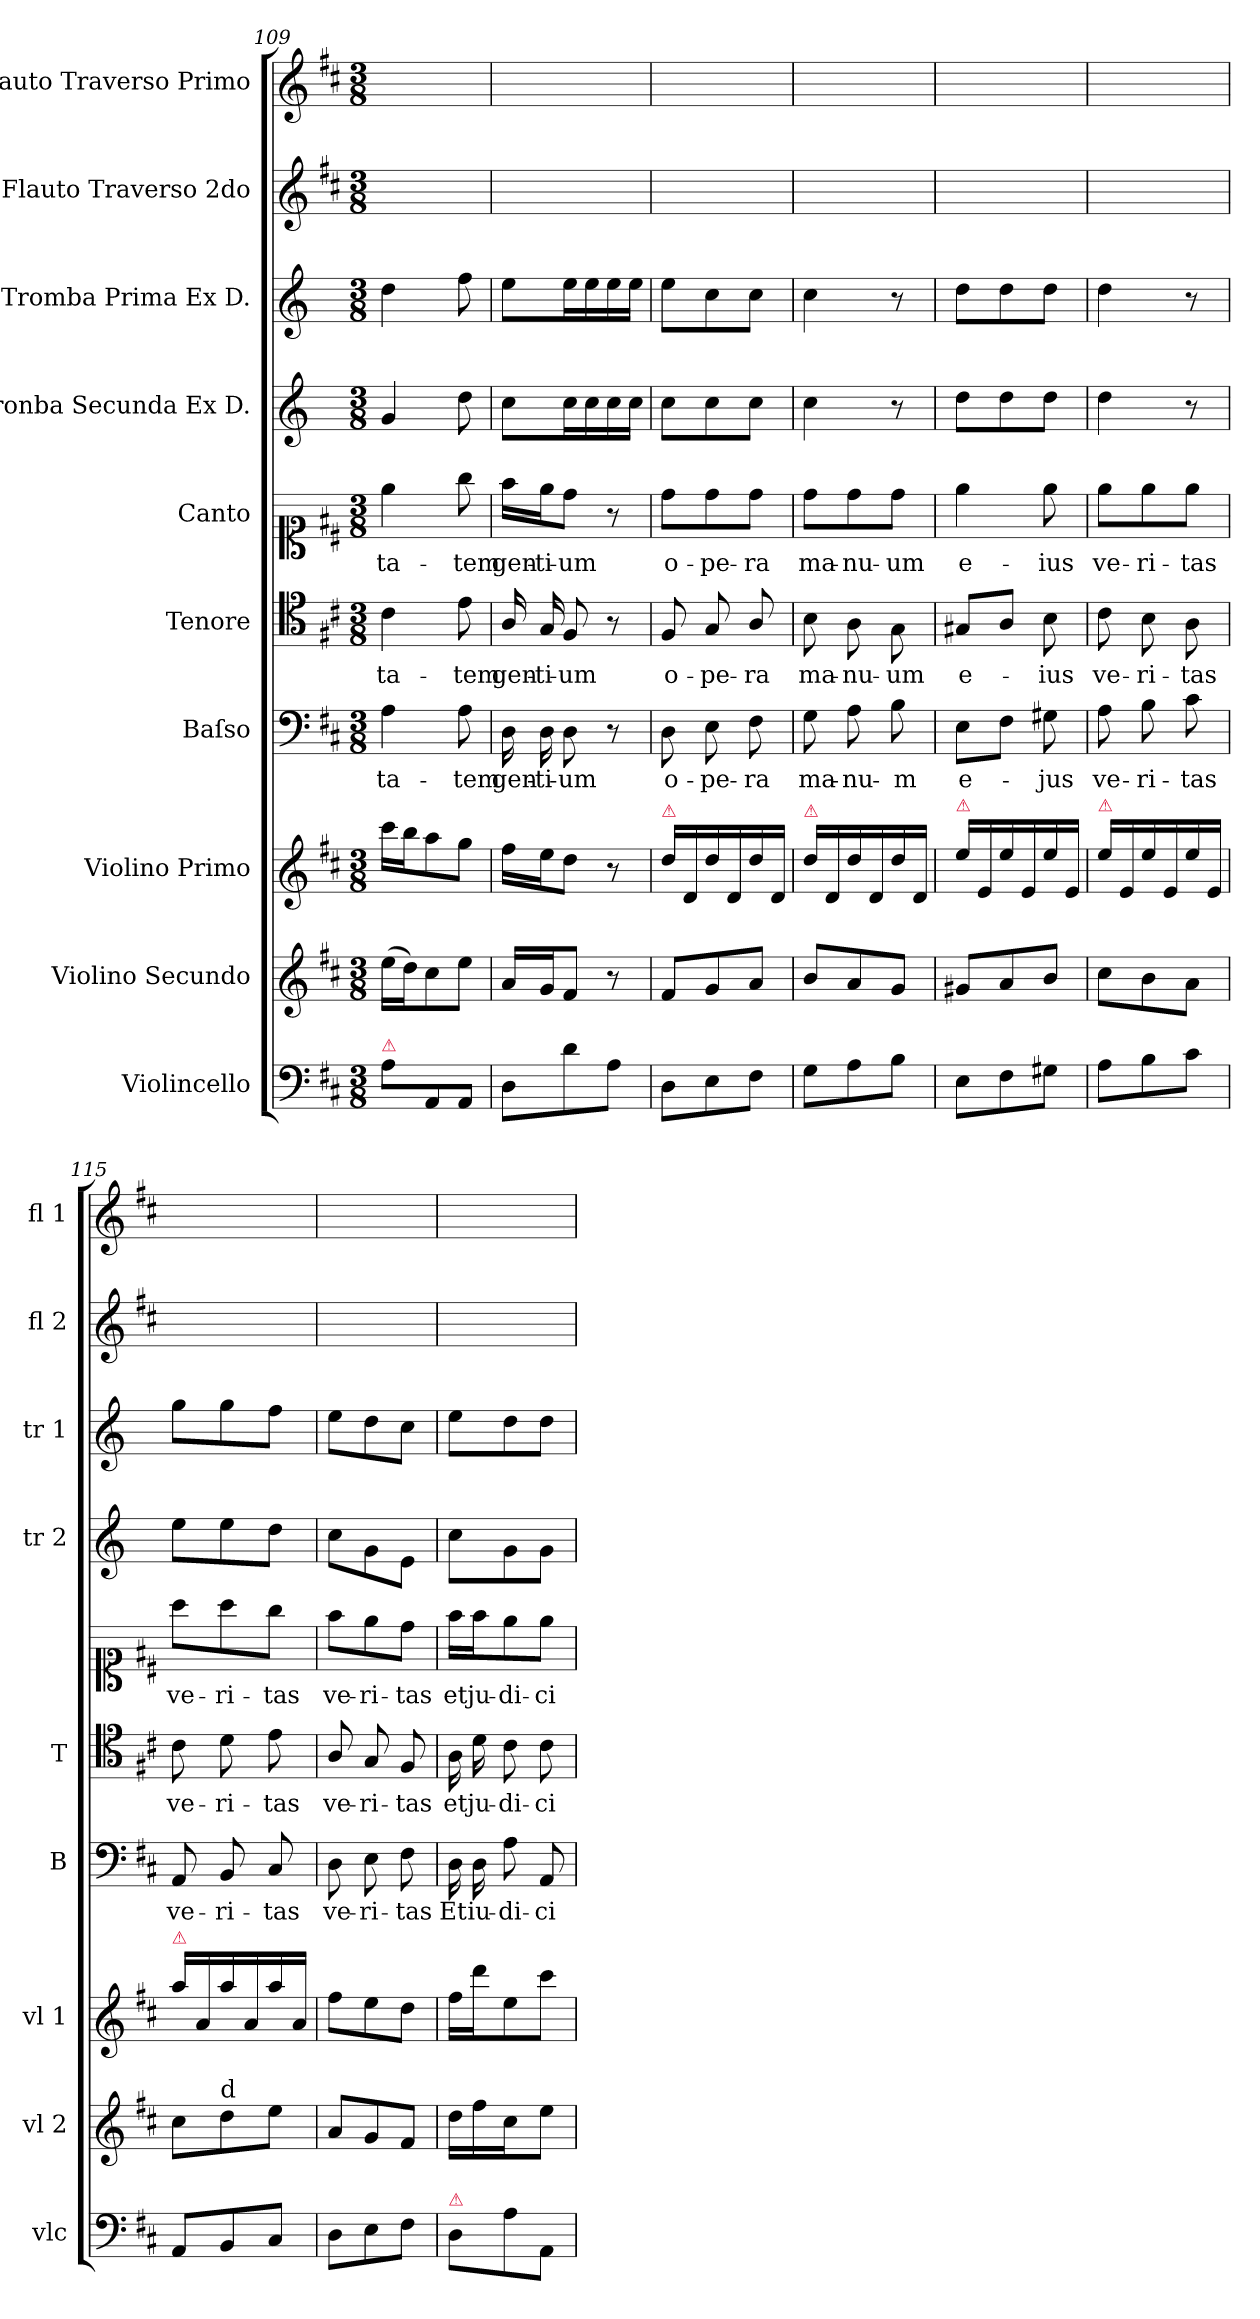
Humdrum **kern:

**kern	**kern	**kern	**kern	**text	**kern	**text	**kern	**text	**kern	**kern	**kern	**kern
*part10	*part9	*part8	*part7	*part7	*part6	*part6	*part5	*part5	*part4	*part3	*part2	*part1
*staff10	*staff9	*staff8	*staff7	*staff7	*staff6	*staff6	*staff5	*staff5	*staff4	*staff3	*staff2	*staff1
*I"Violincello	*I"Violino Secundo	*I"Violino Primo	*I"Baſso	*	*I"Tenore	*	*I"Canto	*	*I"Tronba Secunda Ex D.	*I"Tromba Prima Ex D.	*I"Flauto Traverso 2do	*I"Flauto Traverso Primo
*I'vlc	*I'vl 2	*I'vl 1	*I'B	*	*I'T	*	*	*	*I'tr 2	*I'tr 1	*I'fl 2	*I'fl 1
*clefF4	*clefG2	*clefG2	*clefF4	*	*clefC4	*	*clefC1	*	*clefG2	*clefG2	*clefG2	*clefG2
*	*	*	*	*	*	*	*	*	*ITrd-1c-2	*ITrd-1c-2	*	*
*k[f#c#]	*k[f#c#]	*k[f#c#]	*k[f#c#]	*	*k[f#c#]	*	*k[f#c#]	*	*k[f#c#]	*k[f#c#]	*k[f#c#]	*k[f#c#]
*D:	*D:	*D:	*D:	*	*D:	*	*D:	*	*	*	*D:	*D:
*M3/8	*M3/8	*M3/8	*M3/8	*	*M3/8	*	*M3/8	*	*M3/8	*M3/8	*M3/8	*M3/8
=109	=109	=109	=109	=109	=109	=109	=109	=109	=109	=109	=109	=109
!LO:TX:a:color=crimson:t=⚠	!	!	!	!	!	!	!	!	!	!	!	!
8A\L	(16ee\LL	16ccc#\LL	4A\	-ta-	4c#\	-ta-	4ee\	-ta-	4a/	4ee\	4.ryy	4.ryy
.	16dd\J)	16bb\J	.	.	.	.	.	.	.	.	.	.
8AA/	8cc#\	8aa\	.	.	.	.	.	.	.	.	.	.
8AA/J	8ee\J	8gg\J	8A\	-tem	8e\	-tem	8gg\	-tem	8ee\	8gg\	.	.
=110	=110	=110	=110	=110	=110	=110	=110	=110	=110	=110	=110	=110
8D\L	16a/LL	16ff#\LL	16D\	gen-	16A/	gen-	16ff#\LL	gen-	8dd\L	8ff#\L	4.ryy	4.ryy
.	16g/J	16ee\J	16D\	-ti-	16G/	-ti-	16ee\J	-ti-	.	.	.	.
8d\	8f#/J	8dd\J	8D\	-um	8F#/	-um	8dd\J	-um	16dd\L	16ff#\L	.	.
.	.	.	.	.	.	.	.	.	16dd\	16ff#\	.	.
8A\J	8r	8r	8r	.	8r	.	8r	.	16dd\	16ff#\	.	.
.	.	.	.	.	.	.	.	.	16dd\JJ	16ff#\JJ	.	.
=111	=111	=111	=111	=111	=111	=111	=111	=111	=111	=111	=111	=111
!	!	!LO:TX:a:color=crimson:t=⚠	!	!	!	!	!	!	!	!	!	!
8D\L	8f#/L	16dd\LL	8D\	o-	8F#/	o-	8dd\L	o-	8dd\L	8ff#\L	4.ryy	4.ryy
.	.	16d/	.	.	.	.	.	.	.	.	.	.
8E\	8g/	16dd\	8E\	-pe-	8G/	-pe-	8dd\	-pe-	8dd\	8dd\	.	.
.	.	16d/	.	.	.	.	.	.	.	.	.	.
8F#\J	8a/J	16dd\	8F#\	-ra	8A/	-ra	8dd\J	-ra	8dd\J	8dd\J	.	.
.	.	16d/JJ	.	.	.	.	.	.	.	.	.	.
=112	=112	=112	=112	=112	=112	=112	=112	=112	=112	=112	=112	=112
!	!	!LO:TX:a:color=crimson:t=⚠	!	!	!	!	!	!	!	!	!	!
8G\L	8b/L	16dd\LL	8G\	ma-	8B\	ma-	8dd\L	ma-	4dd\	4dd\	4.ryy	4.ryy
.	.	16d/	.	.	.	.	.	.	.	.	.	.
8A\	8a/	16dd\	8A\	-nu-	8A\	-nu-	8dd\	-nu-	.	.	.	.
.	.	16d/	.	.	.	.	.	.	.	.	.	.
8B\J	8g/J	16dd\	8B\	-m	8G\	-um	8dd\J	-um	8r	8r	.	.
.	.	16d/JJ	.	.	.	.	.	.	.	.	.	.
=113	=113	=113	=113	=113	=113	=113	=113	=113	=113	=113	=113	=113
!	!	!LO:TX:a:color=crimson:t=⚠	!	!	!	!	!	!	!	!	!	!
8E\L	8g#X/L	16ee\LL	8E\L	e-	8G#X/L	e-	4ee\	e-	8ee\L	8ee\L	4.ryy	4.ryy
.	.	16e/	.	.	.	.	.	.	.	.	.	.
8F#\	8a/	16ee\	8F#\J	.	8A/J	.	.	.	8ee\	8ee\	.	.
.	.	16e/	.	.	.	.	.	.	.	.	.	.
8G#X\J	8b/J	16ee\	8G#X\	-jus	8B\	-ius	8ee\	-ius	8ee\J	8ee\J	.	.
.	.	16e/JJ	.	.	.	.	.	.	.	.	.	.
=114	=114	=114	=114	=114	=114	=114	=114	=114	=114	=114	=114	=114
!	!	!LO:TX:a:color=crimson:t=⚠	!	!	!	!	!	!	!	!	!	!
8A\L	8cc#\L	16ee\LL	8A\	ve-	8c#\	ve-	8ee\L	ve-	4ee\	4ee\	4.ryy	4.ryy
.	.	16e/	.	.	.	.	.	.	.	.	.	.
8B\	8b\	16ee\	8B\	-ri-	8B\	-ri-	8ee\	-ri-	.	.	.	.
.	.	16e/	.	.	.	.	.	.	.	.	.	.
8c#\J	8a\J	16ee\	8c#\	-tas	8A\	-tas	8ee\J	-tas	8r	8r	.	.
.	.	16e/JJ	.	.	.	.	.	.	.	.	.	.
=115	=115	=115	=115	=115	=115	=115	=115	=115	=115	=115	=115	=115
!	!	!LO:TX:a:color=crimson:t=⚠	!	!	!	!	!	!	!	!	!	!
8AA/L	8cc#\L	16aa\LL	8AA/	ve-	8c#\	ve-	8aa\L	ve-	8ff#\L	8aa\L	4.ryy	4.ryy
.	.	16a/	.	.	.	.	.	.	.	.	.	.
!	!LO:TX:a:t=d	!	!	!	!	!	!	!	!	!	!	!
8BB/	8dd\	16aa\	8BB/	-ri-	8d\	-ri-	8aa\	-ri-	8ff#\	8aa\	.	.
.	.	16a/	.	.	.	.	.	.	.	.	.	.
8C#/J	8ee\J	16aa\	8C#/	-tas	8e\	-tas	8gg\J	-tas	8ee\J	8gg\J	.	.
.	.	16a/JJ	.	.	.	.	.	.	.	.	.	.
=116	=116	=116	=116	=116	=116	=116	=116	=116	=116	=116	=116	=116
8D\L	8a/L	8ff#\L	8D\	ve-	8A/	ve-	8ff#\L	ve-	8dd\L	8ff#\L	4.ryy	4.ryy
8E\	8g/	8ee\	8E\	-ri-	8G/	-ri-	8ee\	-ri-	8a\	8ee\	.	.
8F#\J	8f#/J	8dd\J	8F#\	-tas	8F#/	-tas	8dd\J	-tas	8f#\J	8dd\J	.	.
=117	=117	=117	=117	=117	=117	=117	=117	=117	=117	=117	=117	=117
!LO:TX:a:color=crimson:t=⚠	!	!	!	!	!	!	!	!	!	!	!	!
8D\L	16dd\LL	16ff#\LL	16D\	Et	16A\	et	16ff#\LL	et	8dd\L	8ff#\L	4.ryy	4.ryy
.	16ff#\	16ddd\J	16D\	iu-	16d\	ju-	16ff#\J	ju-	.	.	.	.
!	!LO:N:vis=16	!	!	!	!	!	!	!	!	!	!	!
8A\	8cc#\J	8ee\	8A\	-di-	8c#\	-di-	8ee\	-di-	8a\	8ee\	.	.
8AA/J	8ee\J	8ccc#\J	8AA/	-ci-	8c#\	-ci-	8ee\J	-ci-	8a\J	8ee\J	.	.
=	=	=	=	=	=	=	=	=	=	=	=	=
*-	*-	*-	*-	*-	*-	*-	*-	*-	*-	*-	*-	*-
